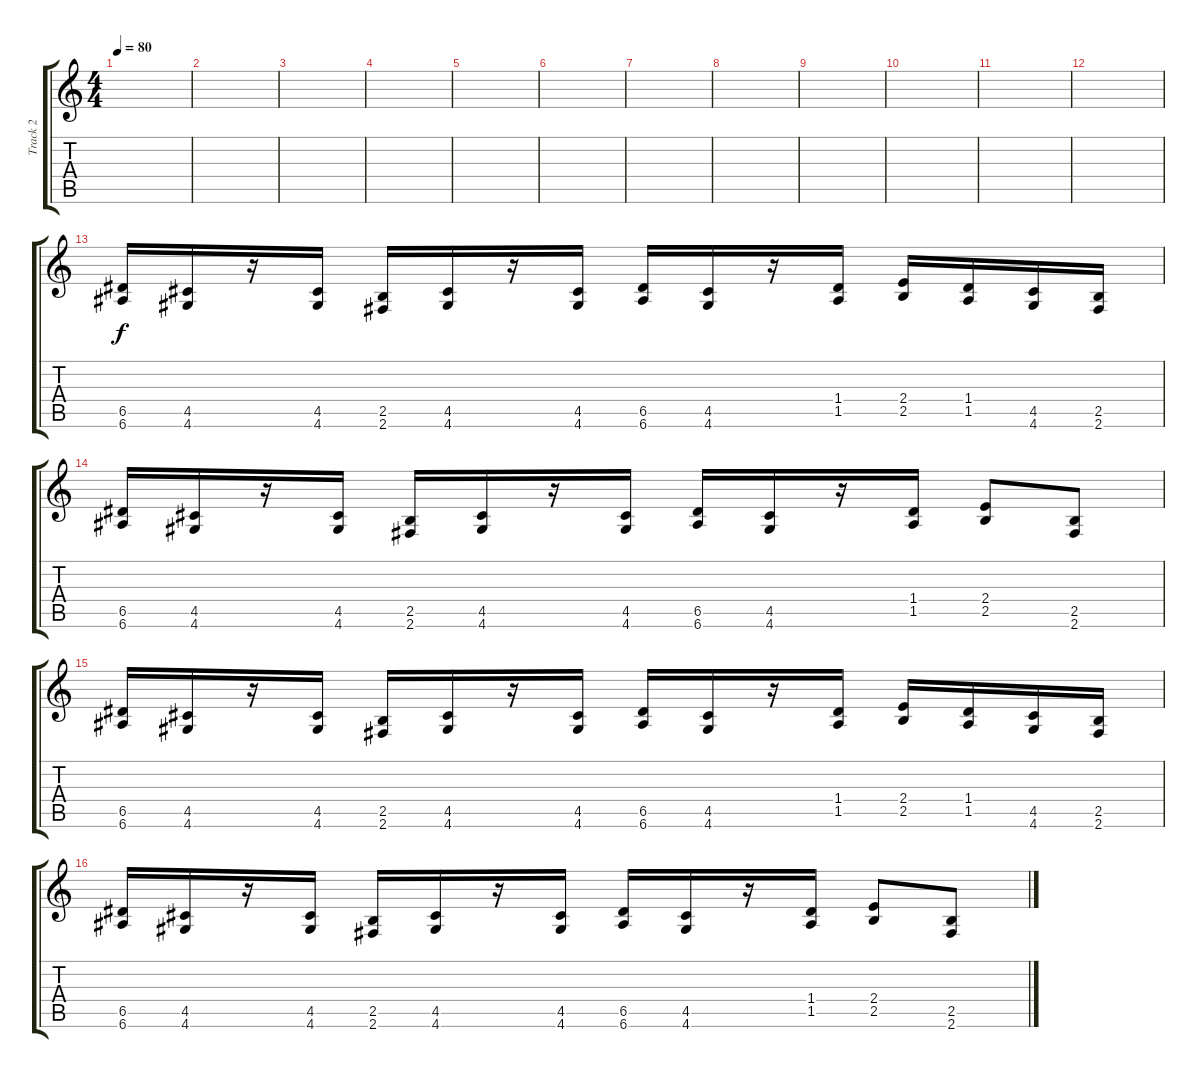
\track ("Track 2" "Track 2") {instrument distortionguitar}
\staff {score tabs}
\tuning (E4 B3 G3 D3 A2 E2) {hide}
\ts (4 4)
\tempo 80
\clef g2
\ks c
|
|
|
|
|
|
|
|
|
|
|
|
(6.5 6.6).16 (4.5 4.6).16 r.16 (4.5 4.6).16 (2.5 2.6).16 (4.5 4.6).16 r.16 (4.5 4.6).16 (6.5 6.6).16 (4.5 4.6).16 r.16 (1.4 1.5).16 (2.4 2.5).16 (1.4 1.5).16 (4.5 4.6).16 (2.5 2.6).16 |
(6.5 6.6).16 (4.5 4.6).16 r.16 (4.5 4.6).16 (2.5 2.6).16 (4.5 4.6).16 r.16 (4.5 4.6).16 (6.5 6.6).16 (4.5 4.6).16 r.16 (1.4 1.5).16 (2.4 2.5).8 (2.5 2.6).8 |
(6.5 6.6).16 (4.5 4.6).16 r.16 (4.5 4.6).16 (2.5 2.6).16 (4.5 4.6).16 r.16 (4.5 4.6).16 (6.5 6.6).16 (4.5 4.6).16 r.16 (1.4 1.5).16 (2.4 2.5).16 (1.4 1.5).16 (4.5 4.6).16 (2.5 2.6).16 |
(6.5 6.6).16 (4.5 4.6).16 r.16 (4.5 4.6).16 (2.5 2.6).16 (4.5 4.6).16 r.16 (4.5 4.6).16 (6.5 6.6).16 (4.5 4.6).16 r.16 (1.4 1.5).16 (2.4 2.5).8 (2.5 2.6).8
